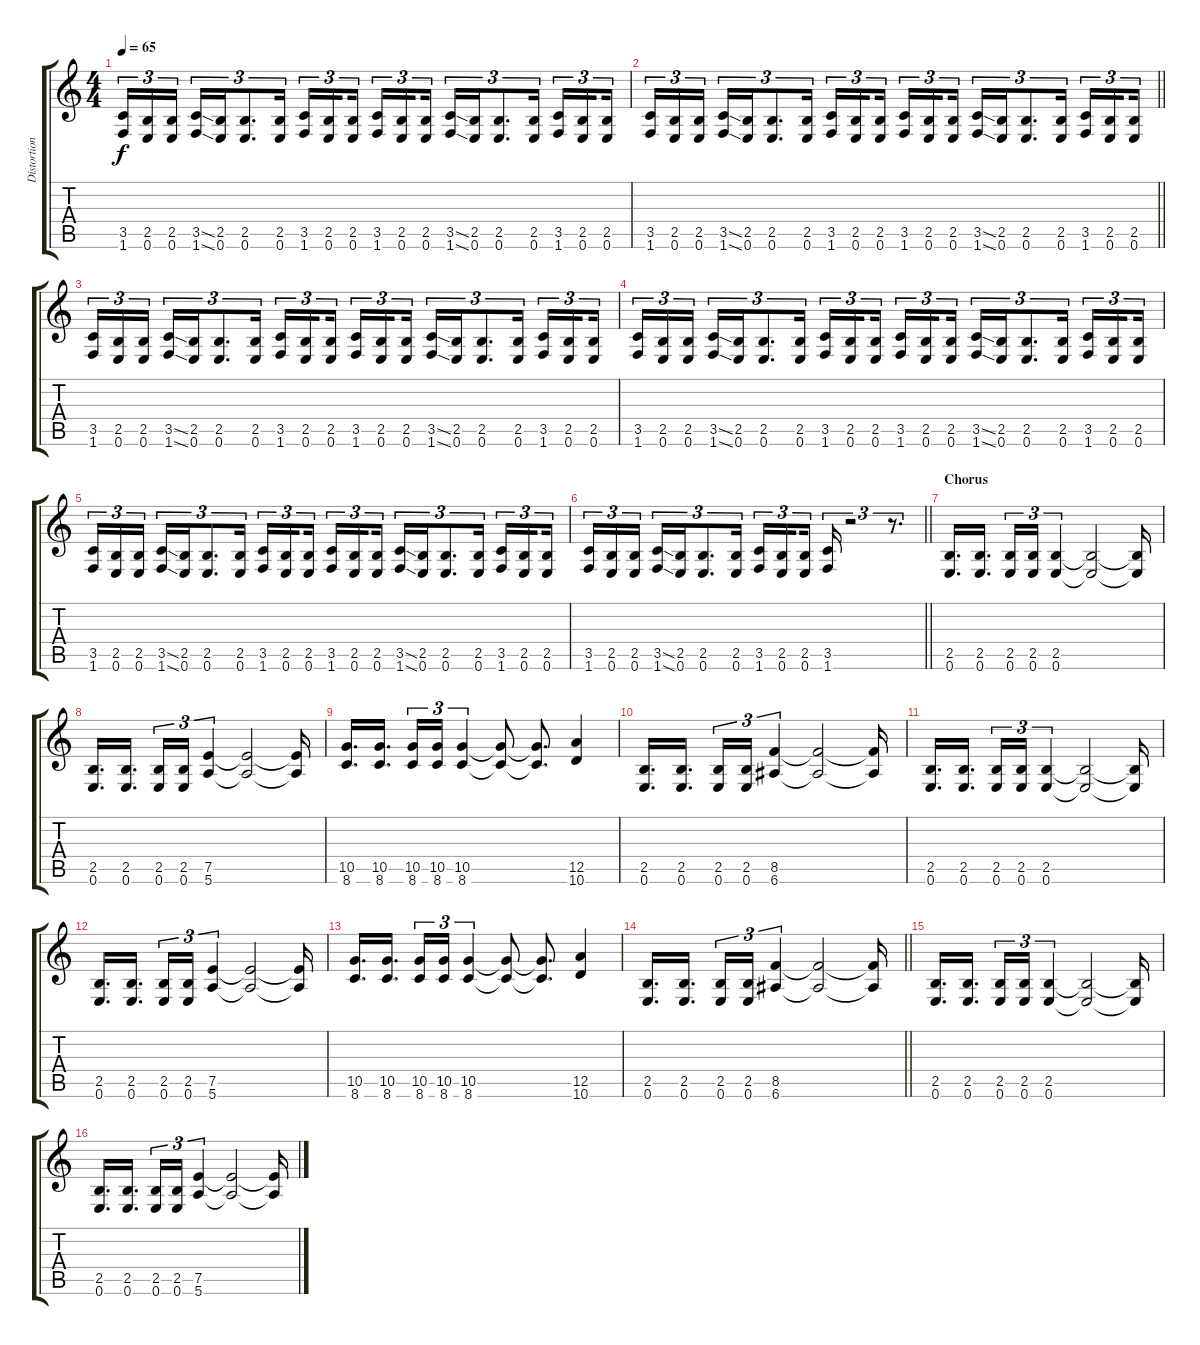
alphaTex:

\track ("Distortion guitar 1" "Distortion") {instrument distortionguitar}
\staff {score tabs}
\tuning (E4 B3 G3 D3 A2 E2) {hide}
\ts (4 4)
\tempo 65
\clef g2
\ks c
(3.5 1.6).16{tu (3 2) dy f} (2.5 0.6).16{tu (3 2)} (2.5 0.6).16{tu (3 2) beam splitsecondary} (3.5{ss} 1.6{ss}).16{tu (3 2)} (2.5 0.6).16{tu (3 2)} (2.5 0.6).8{d tu (3 2)} (2.5 0.6).16{tu (3 2)} (3.5 1.6).16{tu (3 2)} (2.5 0.6).16{tu (3 2) beam splitsecondary} (2.5 0.6).16{tu (3 2)} (3.5 1.6).16{tu (3 2)} (2.5 0.6).16{tu (3 2) beam splitsecondary} (2.5 0.6).16{tu (3 2)} (3.5{ss} 1.6{ss}).16{tu (3 2)} (2.5 0.6).16{tu (3 2)} (2.5 0.6).8{d tu (3 2)} (2.5 0.6).16{tu (3 2)} (3.5 1.6).16{tu (3 2)} (2.5 0.6).16{tu (3 2) beam splitsecondary} (2.5 0.6).16{tu (3 2)} |
\barLineRight lightlight
(3.5 1.6).16{tu (3 2)} (2.5 0.6).16{tu (3 2)} (2.5 0.6).16{tu (3 2) beam splitsecondary} (3.5{ss} 1.6{ss}).16{tu (3 2)} (2.5 0.6).16{tu (3 2)} (2.5 0.6).8{d tu (3 2)} (2.5 0.6).16{tu (3 2)} (3.5 1.6).16{tu (3 2)} (2.5 0.6).16{tu (3 2) beam splitsecondary} (2.5 0.6).16{tu (3 2)} (3.5 1.6).16{tu (3 2)} (2.5 0.6).16{tu (3 2) beam splitsecondary} (2.5 0.6).16{tu (3 2)} (3.5{ss} 1.6{ss}).16{tu (3 2)} (2.5 0.6).16{tu (3 2)} (2.5 0.6).8{d tu (3 2)} (2.5 0.6).16{tu (3 2)} (3.5 1.6).16{tu (3 2)} (2.5 0.6).16{tu (3 2) beam splitsecondary} (2.5 0.6).16{tu (3 2)} |
(3.5 1.6).16{tu (3 2)} (2.5 0.6).16{tu (3 2)} (2.5 0.6).16{tu (3 2) beam splitsecondary} (3.5{ss} 1.6{ss}).16{tu (3 2)} (2.5 0.6).16{tu (3 2)} (2.5 0.6).8{d tu (3 2)} (2.5 0.6).16{tu (3 2)} (3.5 1.6).16{tu (3 2)} (2.5 0.6).16{tu (3 2) beam splitsecondary} (2.5 0.6).16{tu (3 2)} (3.5 1.6).16{tu (3 2)} (2.5 0.6).16{tu (3 2) beam splitsecondary} (2.5 0.6).16{tu (3 2)} (3.5{ss} 1.6{ss}).16{tu (3 2)} (2.5 0.6).16{tu (3 2)} (2.5 0.6).8{d tu (3 2)} (2.5 0.6).16{tu (3 2)} (3.5 1.6).16{tu (3 2)} (2.5 0.6).16{tu (3 2) beam splitsecondary} (2.5 0.6).16{tu (3 2)} |
(3.5 1.6).16{tu (3 2)} (2.5 0.6).16{tu (3 2)} (2.5 0.6).16{tu (3 2) beam splitsecondary} (3.5{ss} 1.6{ss}).16{tu (3 2)} (2.5 0.6).16{tu (3 2)} (2.5 0.6).8{d tu (3 2)} (2.5 0.6).16{tu (3 2)} (3.5 1.6).16{tu (3 2)} (2.5 0.6).16{tu (3 2) beam splitsecondary} (2.5 0.6).16{tu (3 2)} (3.5 1.6).16{tu (3 2)} (2.5 0.6).16{tu (3 2) beam splitsecondary} (2.5 0.6).16{tu (3 2)} (3.5{ss} 1.6{ss}).16{tu (3 2)} (2.5 0.6).16{tu (3 2)} (2.5 0.6).8{d tu (3 2)} (2.5 0.6).16{tu (3 2)} (3.5 1.6).16{tu (3 2)} (2.5 0.6).16{tu (3 2) beam splitsecondary} (2.5 0.6).16{tu (3 2)} |
(3.5 1.6).16{tu (3 2)} (2.5 0.6).16{tu (3 2)} (2.5 0.6).16{tu (3 2) beam splitsecondary} (3.5{ss} 1.6{ss}).16{tu (3 2)} (2.5 0.6).16{tu (3 2)} (2.5 0.6).8{d tu (3 2)} (2.5 0.6).16{tu (3 2)} (3.5 1.6).16{tu (3 2)} (2.5 0.6).16{tu (3 2) beam splitsecondary} (2.5 0.6).16{tu (3 2)} (3.5 1.6).16{tu (3 2)} (2.5 0.6).16{tu (3 2) beam splitsecondary} (2.5 0.6).16{tu (3 2)} (3.5{ss} 1.6{ss}).16{tu (3 2)} (2.5 0.6).16{tu (3 2)} (2.5 0.6).8{d tu (3 2)} (2.5 0.6).16{tu (3 2)} (3.5 1.6).16{tu (3 2)} (2.5 0.6).16{tu (3 2) beam splitsecondary} (2.5 0.6).16{tu (3 2)} |
\barLineRight lightlight
(3.5 1.6).16{tu (3 2)} (2.5 0.6).16{tu (3 2)} (2.5 0.6).16{tu (3 2) beam splitsecondary} (3.5{ss} 1.6{ss}).16{tu (3 2)} (2.5 0.6).16{tu (3 2)} (2.5 0.6).8{d tu (3 2)} (2.5 0.6).16{tu (3 2)} (3.5 1.6).16{tu (3 2)} (2.5 0.6).16{tu (3 2) beam splitsecondary} (2.5 0.6).16{tu (3 2)} (3.5 1.6).16{tu (3 2)} r.2{tu (3 2)} r.8{d tu (3 2)} |
\section ("" "Chorus")
(2.5 0.6).16{d} (2.5 0.6).16{d beam splitsecondary} (2.5 0.6).16{tu (3 2)} (2.5 0.6).16{tu (3 2)} (2.5 0.6).4{tu (3 2)} (2.5{t} 0.6{t}).2 (2.5{t} 0.6{t}).16 |
(2.5 0.6).16{d} (2.5 0.6).16{d beam splitsecondary} (2.5 0.6).16{tu (3 2)} (2.5 0.6).16{tu (3 2)} (7.5 5.6).4{tu (3 2)} (7.5{t} 5.6{t}).2 (7.5{t} 5.6{t}).16 |
(10.5 8.6).16{d} (10.5 8.6).16{d beam splitsecondary} (10.5 8.6).16{tu (3 2)} (10.5 8.6).16{tu (3 2)} (10.5 8.6).4{tu (3 2)} (10.5{t} 8.6{t}).8 (10.5{t} 8.6{t}).8{d} (12.5 10.6).4 |
(2.5 0.6).16{d} (2.5 0.6).16{d beam splitsecondary} (2.5 0.6).16{tu (3 2)} (2.5 0.6).16{tu (3 2)} (8.5 6.6).4{tu (3 2)} (8.5{t} 6.6{t}).2 (8.5{t} 6.6{t}).16 |
(2.5 0.6).16{d} (2.5 0.6).16{d beam splitsecondary} (2.5 0.6).16{tu (3 2)} (2.5 0.6).16{tu (3 2)} (2.5 0.6).4{tu (3 2)} (2.5{t} 0.6{t}).2 (2.5{t} 0.6{t}).16 |
(2.5 0.6).16{d} (2.5 0.6).16{d beam splitsecondary} (2.5 0.6).16{tu (3 2)} (2.5 0.6).16{tu (3 2)} (7.5 5.6).4{tu (3 2)} (7.5{t} 5.6{t}).2 (7.5{t} 5.6{t}).16 |
(10.5 8.6).16{d} (10.5 8.6).16{d beam splitsecondary} (10.5 8.6).16{tu (3 2)} (10.5 8.6).16{tu (3 2)} (10.5 8.6).4{tu (3 2)} (10.5{t} 8.6{t}).8 (10.5{t} 8.6{t}).8{d} (12.5 10.6).4 |
\barLineRight lightlight
(2.5 0.6).16{d} (2.5 0.6).16{d beam splitsecondary} (2.5 0.6).16{tu (3 2)} (2.5 0.6).16{tu (3 2)} (8.5 6.6).4{tu (3 2)} (8.5{t} 6.6{t}).2 (8.5{t} 6.6{t}).16 |
(2.5 0.6).16{d} (2.5 0.6).16{d beam splitsecondary} (2.5 0.6).16{tu (3 2)} (2.5 0.6).16{tu (3 2)} (2.5 0.6).4{tu (3 2)} (2.5{t} 0.6{t}).2 (2.5{t} 0.6{t}).16 |
(2.5 0.6).16{d} (2.5 0.6).16{d beam splitsecondary} (2.5 0.6).16{tu (3 2)} (2.5 0.6).16{tu (3 2)} (7.5 5.6).4{tu (3 2)} (7.5{t} 5.6{t}).2 (7.5{t} 5.6{t}).16
